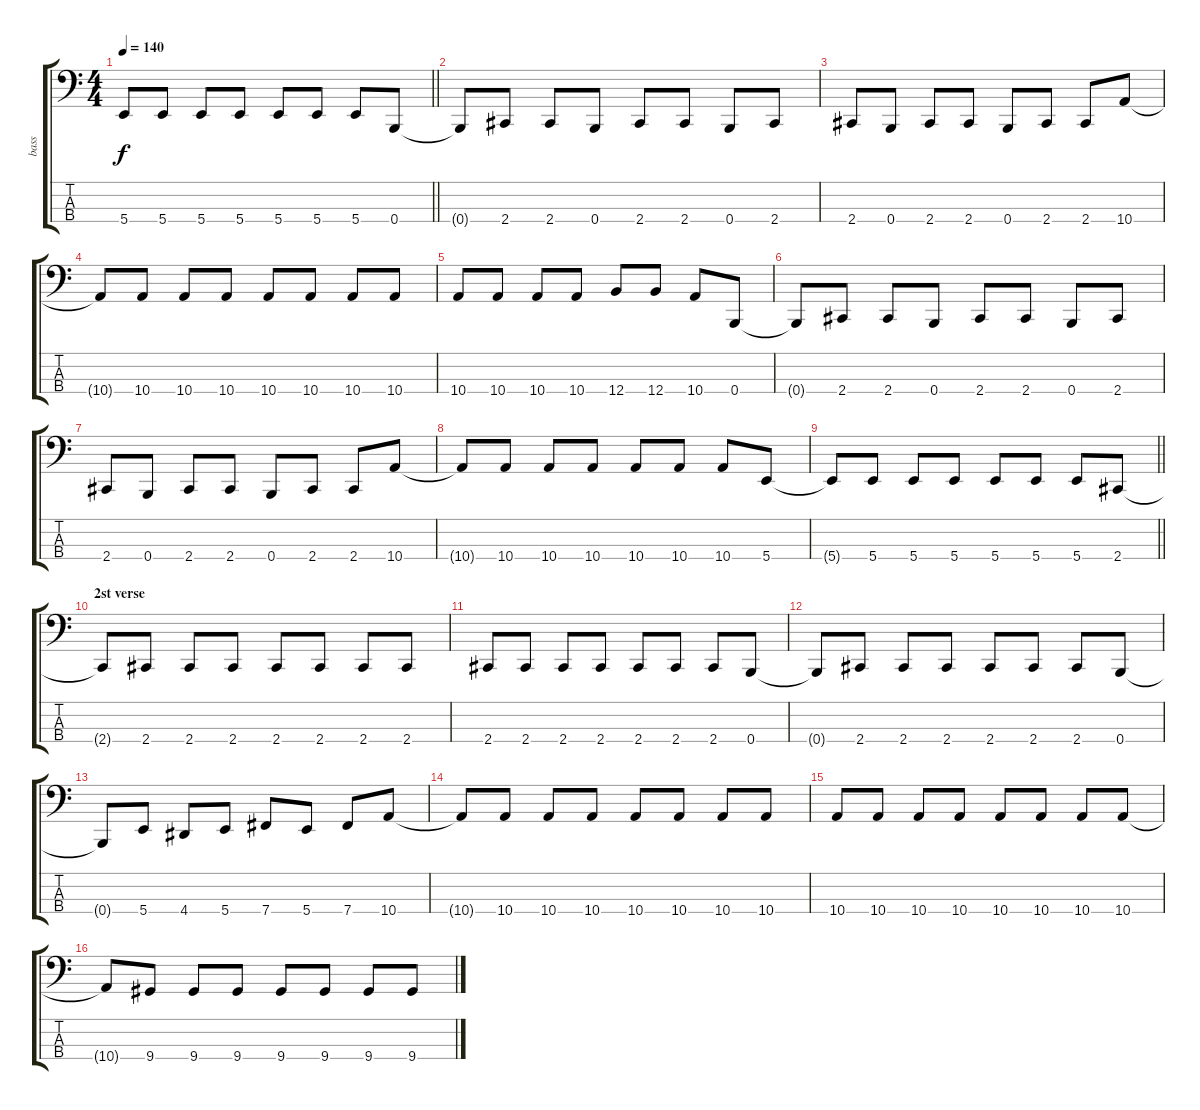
\track ("bass" "bass") {instrument electricbassfinger}
\staff {score tabs}
\tuning (E2 B1 Gb1 B0) {hide}
\ts (4 4)
\tempo 140
\clef f4
\barLineRight lightlight
\ks c
5.4{t}.8{dy f} 5.4.8 5.4.8 5.4.8 5.4.8 5.4.8 5.4.8 0.4.8 |
0.4{t}.8 2.4.8 2.4.8 0.4.8 2.4.8 2.4.8 0.4.8 2.4.8 |
2.4.8 0.4.8 2.4.8 2.4.8 0.4.8 2.4.8 2.4.8 10.4.8 |
10.4{t}.8 10.4.8 10.4.8 10.4.8 10.4.8 10.4.8 10.4.8 10.4.8 |
10.4.8 10.4.8 10.4.8 10.4.8 12.4.8 12.4.8 10.4.8 0.4.8 |
0.4{t}.8 2.4.8 2.4.8 0.4.8 2.4.8 2.4.8 0.4.8 2.4.8 |
2.4.8 0.4.8 2.4.8 2.4.8 0.4.8 2.4.8 2.4.8 10.4.8 |
10.4{t}.8 10.4.8 10.4.8 10.4.8 10.4.8 10.4.8 10.4.8 5.4.8 |
\barLineRight lightlight
5.4{t}.8 5.4.8 5.4.8 5.4.8 5.4.8 5.4.8 5.4.8 2.4.8 |
\section ("" "2st verse")
2.4{t}.8 2.4.8 2.4.8 2.4.8 2.4.8 2.4.8 2.4.8 2.4.8 |
2.4.8 2.4.8 2.4.8 2.4.8 2.4.8 2.4.8 2.4.8 0.4.8 |
0.4{t}.8 2.4.8 2.4.8 2.4.8 2.4.8 2.4.8 2.4.8 0.4.8 |
0.4{t}.8 5.4.8 4.4.8 5.4.8 7.4.8 5.4.8 7.4.8 10.4.8 |
10.4{t}.8 10.4.8 10.4.8 10.4.8 10.4.8 10.4.8 10.4.8 10.4.8 |
10.4.8 10.4.8 10.4.8 10.4.8 10.4.8 10.4.8 10.4.8 10.4.8 |
10.4{t}.8 9.4.8 9.4.8 9.4.8 9.4.8 9.4.8 9.4.8 9.4.8
